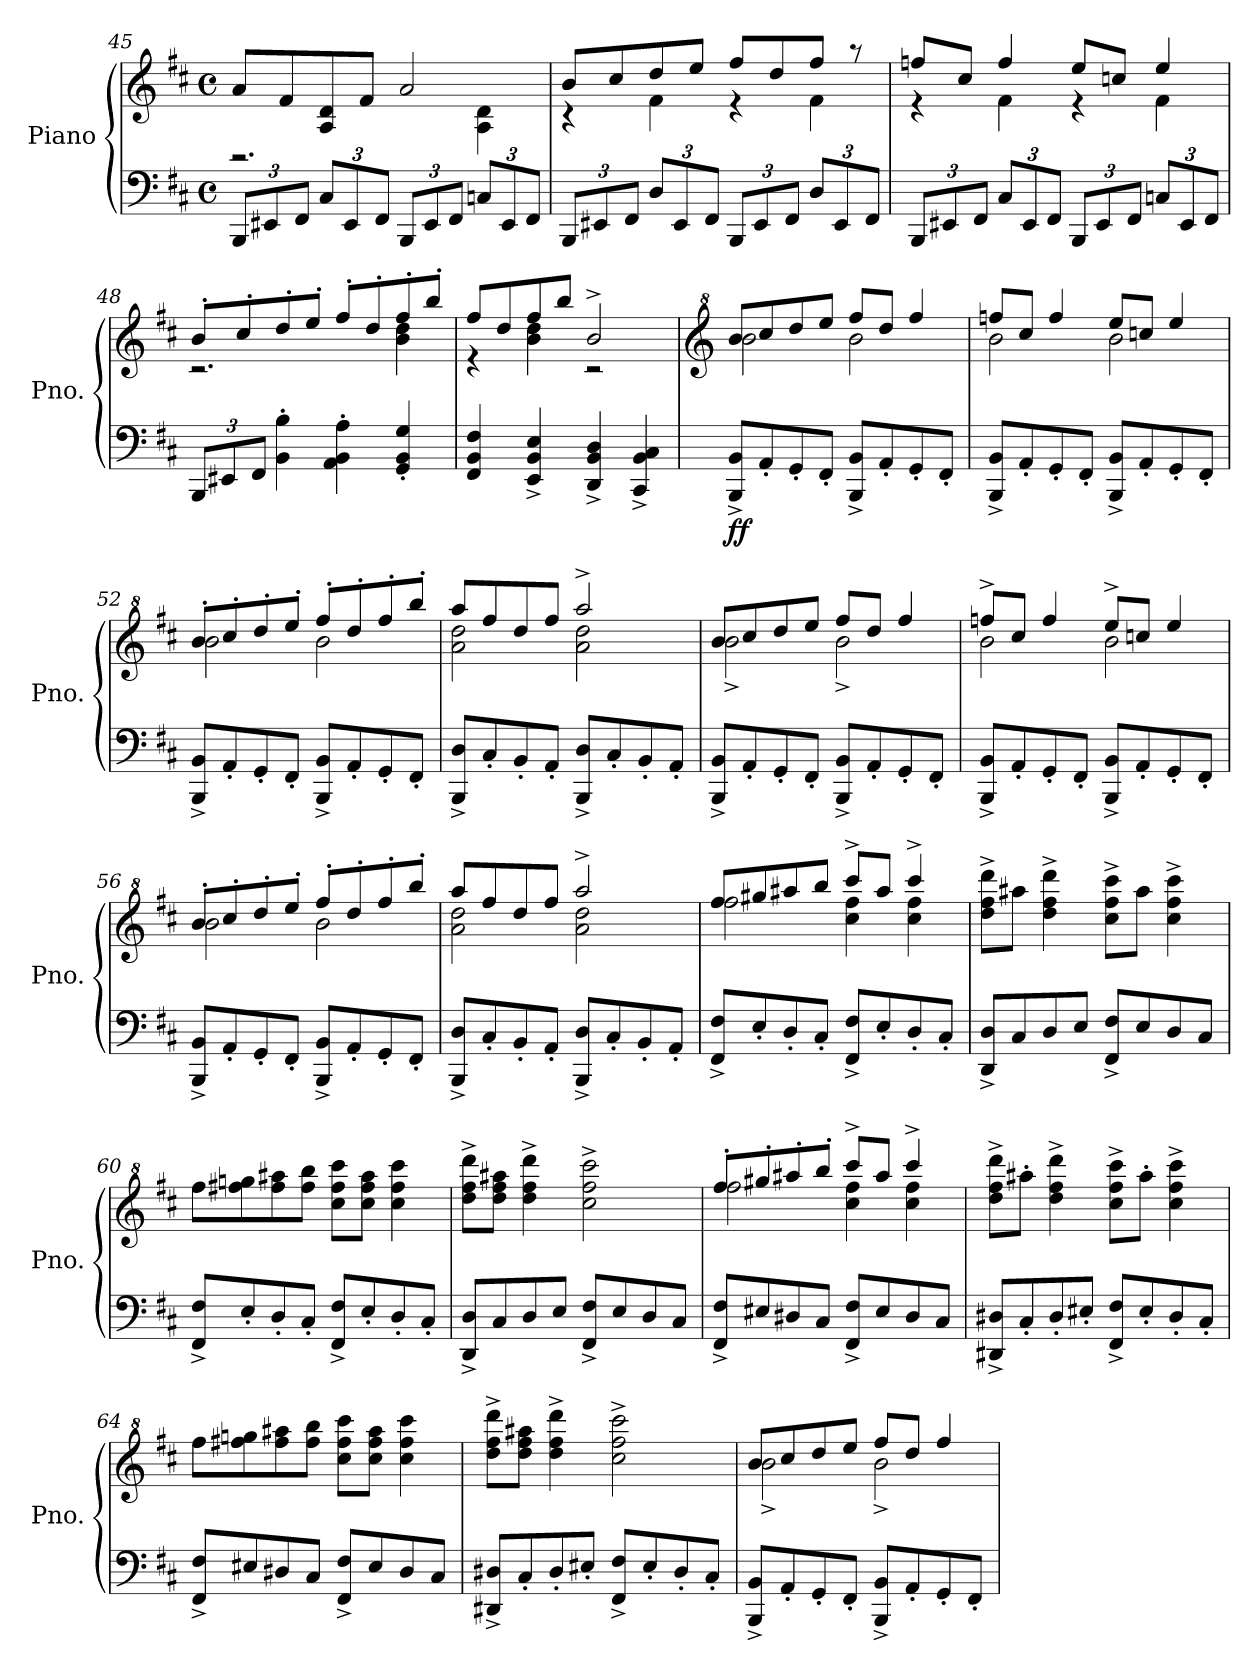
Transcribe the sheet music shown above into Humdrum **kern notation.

**kern	**kern	**dynam
*part1	*part1	*part1
*staff2	*staff1	*staff1/2
*I"Piano	*	*
*I'Pno.	*	*
!!LO:LB:g=z
*clefF4	*clefG2	*
*k[f#c#]	*k[f#c#]	*
*M4/4	*M4/4	*
*met(c)	*met(c)	*
*Xbrackettup	*	*
=45	=45	=45
*	*^	*
12BBB/L	8a/L	2.r	.
12EE#X/	.	.	.
.	8f#/	.	.
12FF#/J	.	.	.
12C#/L	8A/ 8d/	.	.
12EE#/	.	.	.
.	8f#/J	.	.
12FF#/J	.	.	.
12BBB/L	2a/	.	.
12EE#/	.	.	.
12FF#/J	.	.	.
12Cn/L	.	4A\ 4d\	.
12EE#/	.	.	.
12FF#/J	.	.	.
=46	=46	=46	=46
12BBB/L	8b/L	4r	.
12EE#X/	.	.	.
.	8cc#/	.	.
12FF#/J	.	.	.
12D/L	8dd/	4f#\	.
12EE#/	.	.	.
.	8ee/J	.	.
12FF#/J	.	.	.
12BBB/L	8ff#/L	4r	.
12EE#/	.	.	.
.	8dd/	.	.
12FF#/J	.	.	.
12D/L	8ff#/J	4f#\	.
12EE#/	.	.	.
.	8r	.	.
12FF#/J	.	.	.
!!LO:LB:g=z	!!
=47	=47	=47	=47
12BBB/L	8ffn/L	4r	.
12EE#X/	.	.	.
.	8cc#/J	.	.
12FF#/J	.	.	.
12C#/L	4ff/	4f#\	.
12EE#/	.	.	.
12FF#/J	.	.	.
12BBB/L	8ee/L	4r	.
12EE#/	.	.	.
.	8ccn/J	.	.
12FF#/J	.	.	.
12Cn/L	4ee/	4f#\	.
12EE#/	.	.	.
12FF#/J	.	.	.
=48	=48	=48	=48
12BBB/L	8b'/L	2.r	.
12EE#X/	.	.	.
.	8cc#'/	.	.
12FF#/J	.	.	.
4BB\' 4B\'	8dd'/	.	.
.	8ee'/J	.	.
4AA\' 4BB\' 4A\'	8ff#'/L	.	.
.	8dd'/	.	.
4GG/' 4BB/' 4G/'	8ff#'/	4b\ 4dd\	.
.	8bb'/J	.	.
=49	=49	=49	=49
4FF#/ 4BB/ 4F#/	8ff#/L	4r	.
.	8dd/	.	.
4EE/^ 4BB/^ 4E/^	8ff#/	4b\ 4dd\	.
.	8bb/J	.	.
4DD/^ 4BB/^ 4D/^	2b^/	2r	.
4CC#/^ 4BB/^ 4C#/^	.	.	.
=50	=50	=50	=50
*	*clefG^2	*	*
!	!	!	!LO:DY:b=2
!	!	!	!LO:DY:n=1:b
8BBB/^ 8BB/^L	8bb/L	2bb\	f f
8AA'/	8ccc#/	.	.
8GG'/	8ddd/	.	.
8FF#'/J	8eee/J	.	.
8BBB/^ 8BB/^L	8fff#/L	2bb\	.
8AA'/	8ddd/J	.	.
8GG'/	4fff#/	.	.
8FF#'/J	.	.	.
!!LO:LB:g=z	!!
=51	=51	=51	=51
8BBB/^ 8BB/^L	8fffn/L	2bb\	.
8AA'/	8ccc#/J	.	.
8GG'/	4fff/	.	.
8FF#'/J	.	.	.
8BBB/^ 8BB/^L	8eee/L	2bb\	.
8AA'/	8cccn/J	.	.
8GG'/	4eee/	.	.
8FF#'/J	.	.	.
=52	=52	=52	=52
8BBB/^ 8BB/^L	8bb'/L	2bb\	.
8AA'/	8ccc#'/	.	.
8GG'/	8ddd'/	.	.
8FF#'/J	8eee'/J	.	.
8BBB/^ 8BB/^L	8fff#'/L	2bb\	.
8AA'/	8ddd'/	.	.
8GG'/	8fff#'/	.	.
8FF#'/J	8bbb'/J	.	.
=53	=53	=53	=53
8BBB/^ 8D/^L	8aaa/L	2aa\ 2ddd\	.
8C#'/	8fff#/	.	.
8BB'/	8ddd/	.	.
8AA'/J	8fff#/J	.	.
8BBB/^ 8D/^L	2aaa^/	2aa\ 2ddd\	.
8C#'/	.	.	.
8BB'/	.	.	.
8AA'/J	.	.	.
!!LO:PB:g=z	!!
=54	=54	=54	=54
8BBB/^ 8BB/^L	8bb/L	2bb^\	.
8AA'/	8ccc#/	.	.
8GG'/	8ddd/	.	.
8FF#'/J	8eee/J	.	.
8BBB/^ 8BB/^L	8fff#/L	2bb^\	.
8AA'/	8ddd/J	.	.
8GG'/	4fff#/	.	.
8FF#'/J	.	.	.
=55	=55	=55	=55
8BBB/^ 8BB/^L	8fffn^/L	2bb\	.
8AA'/	8ccc#/J	.	.
8GG'/	4fff/	.	.
8FF#'/J	.	.	.
8BBB/^ 8BB/^L	8eee^/L	2bb\	.
8AA'/	8cccn/J	.	.
8GG'/	4eee/	.	.
8FF#'/J	.	.	.
=56	=56	=56	=56
8BBB/^ 8BB/^L	8bb'/L	2bb\	.
8AA'/	8ccc#'/	.	.
8GG'/	8ddd'/	.	.
8FF#'/J	8eee'/J	.	.
8BBB/^ 8BB/^L	8fff#'/L	2bb\	.
8AA'/	8ddd'/	.	.
8GG'/	8fff#'/	.	.
8FF#'/J	8bbb'/J	.	.
=57	=57	=57	=57
8BBB/^ 8D/^L	8aaa/L	2aa\ 2ddd\	.
8C#'/	8fff#/	.	.
8BB'/	8ddd/	.	.
8AA'/J	8fff#/J	.	.
8BBB/^ 8D/^L	2aaa^/	2aa\ 2ddd\	.
8C#'/	.	.	.
8BB'/	.	.	.
8AA'/J	.	.	.
!!LO:LB:g=z	!!
=58	=58	=58	=58
8FF#/^ 8F#/^L	8fff#/L	2fff#\	.
8E'/	8ggg#X/	.	.
8D'/	8aaa#X/	.	.
8C#'/J	8bbb/J	.	.
8FF#/^ 8F#/^L	8cccc#^/L	4ccc#\ 4fff#\	.
8E'/	8aaa#/J	.	.
8D'/	4cccc#^/	4ccc#\ 4fff#\	.
8C#'/J	.	.	.
*	*v	*v	*
=59	=59	=59
8DD/^ 8D/^L	8ddd\^ 8fff#\^ 8dddd\^L	.
8C#/	8aaa#X\J	.
8D/	4ddd\^ 4fff#\^ 4dddd\^	.
8E/J	.	.
8FF#/^ 8F#/^L	8ccc#\^ 8fff#\^ 8cccc#\^L	.
8E/	8aaa#\J	.
8D/	4ccc#\^ 4fff#\^ 4cccc#\^	.
8C#/J	.	.
=60	=60	=60
8FF#/^ 8F#/^L	8fff#\L	.
8E'/	8fff#X\ 8gggn\	.
8D'/	8fff#\ 8aaa#X\	.
8C#'/J	8fff#\ 8bbb\J	.
8FF#/^ 8F#/^L	8ccc#\ 8fff#\ 8cccc#\L	.
8E'/	8ccc#\ 8fff#\ 8aaa#\J	.
8D'/	4ccc#\ 4fff#\ 4cccc#\	.
8C#'/J	.	.
=61	=61	=61
8DD/^ 8D/^L	8ddd\^ 8fff#\^ 8dddd\^L	.
8C#/	8ddd\ 8fff#\ 8aaa#X\J	.
8D/	4ddd\^ 4fff#\^ 4dddd\^	.
8E/J	.	.
8FF#/^ 8F#/^L	2ccc#\^ 2fff#\^ 2cccc#\^	.
8E/	.	.
8D/	.	.
8C#/J	.	.
!!LO:LB:g=z
=62	=62	=62
*	*^	*
8FF#/^ 8F#/^L	8fff#'/L	2fff#\	.
8E#X/	8ggg#X'/	.	.
8D#X/	8aaa#X'/	.	.
8C#/J	8bbb'/J	.	.
8FF#/^ 8F#/^L	8cccc#^/L	4ccc#\ 4fff#\	.
8E#/	8aaa#/J	.	.
8D#/	4cccc#^/	4ccc#\ 4fff#\	.
8C#/J	.	.	.
*	*v	*v	*
=63	=63	=63
8DD#X/^ 8D#X/^L	8ddd\^ 8fff#\^ 8dddd\^L	.
8C#'/	8aaa#X'\J	.
8D#'/	4ddd\^ 4fff#\^ 4dddd\^	.
8E#X'/J	.	.
8FF#/^ 8F#/^L	8ccc#\^ 8fff#\^ 8cccc#\^L	.
8E#'/	8aaa#'\J	.
8D#'/	4ccc#\^ 4fff#\^ 4cccc#\^	.
8C#'/J	.	.
=64	=64	=64
8FF#/^ 8F#/^L	8fff#\L	.
8E#X/	8fff#X\ 8gggn\	.
8D#X/	8fff#\ 8aaa#X\	.
8C#/J	8fff#\ 8bbb\J	.
8FF#/^ 8F#/^L	8ccc#\ 8fff#\ 8cccc#\L	.
8E#/	8ccc#\ 8fff#\ 8aaa#\J	.
8D#/	4ccc#\ 4fff#\ 4cccc#\	.
8C#/J	.	.
!!LO:LB:g=z
=65	=65	=65
8DD#X/^ 8D#X/^L	8ddd\^ 8fff#\^ 8dddd\^L	.
8C#'/	8ddd\ 8fff#\ 8aaa#X\J	.
8D#'/	4ddd\^ 4fff#\^ 4dddd\^	.
8E#X'/J	.	.
8FF#/^ 8F#/^L	2ccc#\^ 2fff#\^ 2cccc#\^	.
8E#'/	.	.
8D#'/	.	.
8C#'/J	.	.
=66	=66	=66
*	*^	*
8BBB/^ 8BB/^L	8bb/L	2bb^\	.
8AA'/	8ccc#/	.	.
8GG'/	8ddd/	.	.
8FF#'/J	8eee/J	.	.
8BBB/^ 8BB/^L	8fff#/L	2bb^\	.
8AA'/	8ddd/J	.	.
8GG'/	4fff#/	.	.
8FF#'/J	.	.	.
*	*v	*v	*
=	=	=
*-	*-	*-
